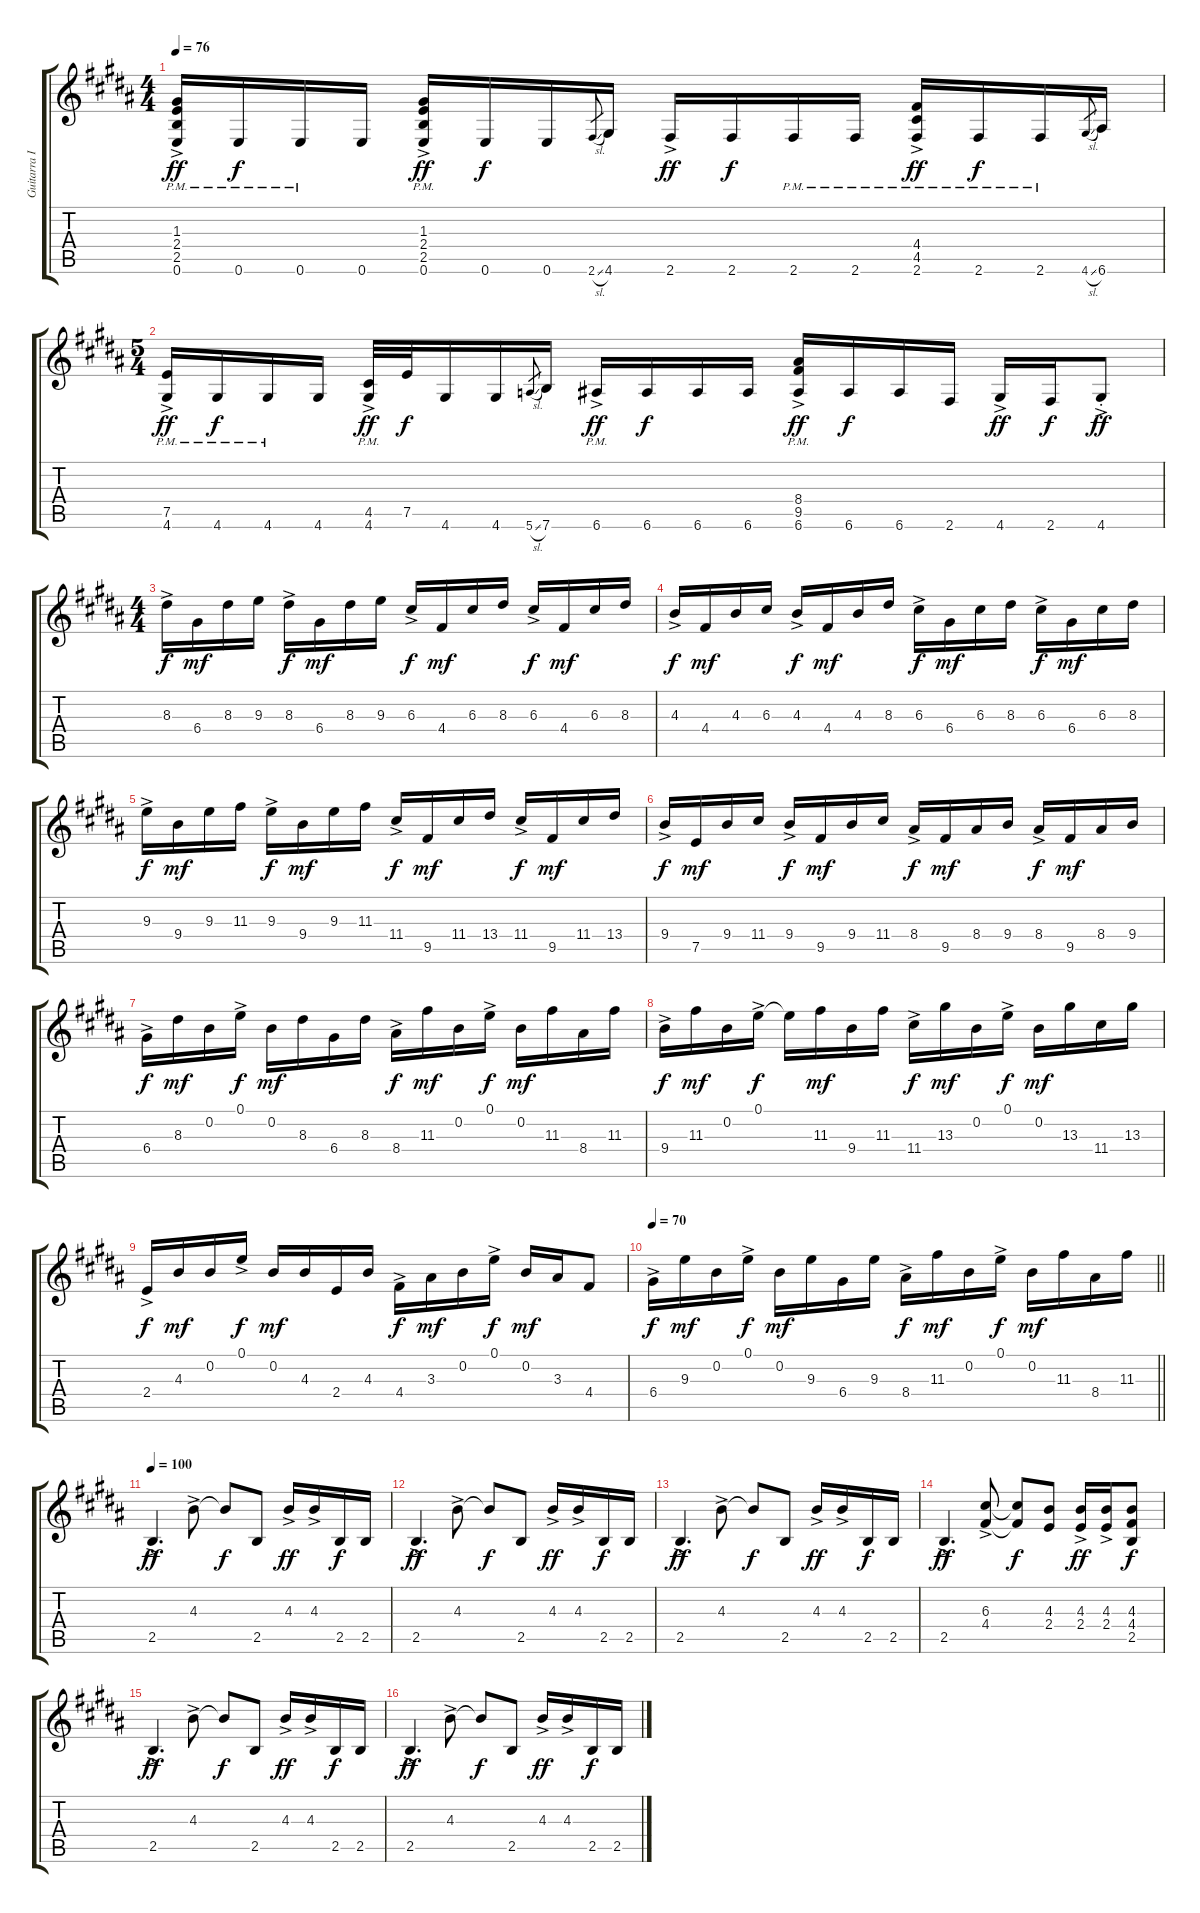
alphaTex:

\track ("Guitarra I" "Guitarra I") {instrument distortionguitar}
\staff {score tabs}
\tuning (E4 B3 G3 D3 A2 E2) {hide}
\ts (4 4)
\tempo 76
\clef g2
\ks b
(1.3{pm} 2.4{pm} 2.5{pm} 0.6{ac pm}).16{dy ff} 0.6{pm}.16{dy f} 0.6{pm}.16 0.6.16 (1.3{pm} 2.4{pm} 2.5{pm} 0.6{ac pm}).16{dy ff} 0.6.16{dy f} 0.6.16 2.6{sl}.8{gr} 4.6.16 2.6{ac}.16{dy ff} 2.6.16{dy f} 2.6{pm}.16 2.6{pm}.16 (4.4{pm} 4.5{pm} 2.6{ac pm}).16{dy ff} 2.6{pm}.16{dy f} 2.6{pm}.16 4.6{sl}.8{gr} 6.6.16 |
\ts (5 4)
(7.5{pm} 4.6{ac pm}).16{dy ff} 4.6{pm}.16{dy f} 4.6{pm}.16 4.6.16 (4.5{pm} 4.6{ac pm}).32{dy ff} 7.5.32{dy f} 4.6.16 4.6.16 5.6{sl}.8{gr} 7.6.16 6.6{ac pm}.16{dy ff} 6.6.16{dy f} 6.6.16 6.6.16 (8.4{pm} 9.5{pm} 6.6{ac pm}).16{dy ff} 6.6.16{dy f} 6.6.16 2.6.16 4.6{ac}.16{dy ff} 2.6.16{dy f} 4.6{ac st}.8{dy ff} |
\ts (4 4)
8.3{ac}.16{dy f volume 16 instrument electricguitarmuted} 6.4.16{dy mf} 8.3.16 9.3.16 8.3{ac}.16{dy f} 6.4.16{dy mf} 8.3.16 9.3.16 6.3{ac}.16{dy f} 4.4.16{dy mf} 6.3.16 8.3.16 6.3{ac}.16{dy f} 4.4.16{dy mf} 6.3.16 8.3.16 |
4.3{ac}.16{dy f} 4.4.16{dy mf} 4.3.16 6.3.16 4.3{ac}.16{dy f} 4.4.16{dy mf} 4.3.16 8.3.16 6.3{ac}.16{dy f} 6.4.16{dy mf} 6.3.16 8.3.16 6.3{ac}.16{dy f} 6.4.16{dy mf} 6.3.16 8.3.16 |
9.3{ac}.16{dy f} 9.4.16{dy mf} 9.3.16 11.3.16 9.3{ac}.16{dy f} 9.4.16{dy mf} 9.3.16 11.3.16 11.4{ac}.16{dy f} 9.5.16{dy mf} 11.4.16 13.4.16 11.4{ac}.16{dy f} 9.5.16{dy mf} 11.4.16 13.4.16 |
9.4{ac}.16{dy f} 7.5.16{dy mf} 9.4.16 11.4.16 9.4{ac}.16{dy f} 9.5.16{dy mf} 9.4.16 11.4.16 8.4{ac}.16{dy f} 9.5.16{dy mf} 8.4.16 9.4.16 8.4{ac}.16{dy f} 9.5.16{dy mf} 8.4.16 9.4.16 |
6.4{ac}.16{dy f instrument electricguitarclean} 8.3.16{dy mf} 0.2.16 0.1{ac}.16{dy f} 0.2.16{dy mf} 8.3.16 6.4.16 8.3.16 8.4{ac}.16{dy f} 11.3.16{dy mf} 0.2.16 0.1{ac}.16{dy f} 0.2.16{dy mf} 11.3.16 8.4.16 11.3.16 |
9.4{ac}.16{dy f} 11.3.16{dy mf} 0.2.16 0.1{ac}.16{dy f} 0.1{t}.16 11.3.16{dy mf} 9.4.16 11.3.16 11.4{ac}.16{dy f} 13.3.16{dy mf} 0.2.16 0.1{ac}.16{dy f} 0.2.16{dy mf} 13.3.16 11.4.16 13.3.16 |
2.4{ac}.16{dy f} 4.3.16{dy mf} 0.2.16 0.1{ac}.16{dy f} 0.2.16{dy mf} 4.3.16 2.4.16 4.3.16 4.4{ac}.16{dy f} 3.3.16{dy mf} 0.2.16 0.1{ac}.16{dy f} 0.2.16{dy mf} 3.3.16 4.4.8 |
\tempo 70
\barLineRight lightlight
6.4{ac}.16{dy f} 9.3.16{dy mf} 0.2.16 0.1{ac}.16{dy f} 0.2.16{dy mf} 9.3.16 6.4.16 9.3.16 8.4{ac}.16{dy f} 11.3.16{dy mf} 0.2.16 0.1{ac}.16{dy f} 0.2.16{dy mf} 11.3.16 8.4.16 11.3.16 |
\tempo 100
2.5{ac}.4{d dy ff volume 14 instrument distortionguitar} 4.3{ac}.8 4.3{t}.8{dy f} 2.5.8 4.3{ac}.16{dy ff} 4.3{ac}.16 2.5.16{dy f} 2.5.16 |
2.5{ac}.4{d dy ff} 4.3{ac}.8 4.3{t}.8{dy f} 2.5.8 4.3{ac}.16{dy ff} 4.3{ac}.16 2.5.16{dy f} 2.5.16 |
2.5{ac}.4{d dy ff} 4.3{ac}.8 4.3{t}.8{dy f} 2.5.8 4.3{ac}.16{dy ff} 4.3{ac}.16 2.5.16{dy f} 2.5.16 |
2.5{ac}.4{d dy ff} (6.3{ac} 4.4{ac}).8 (6.3{t} 4.4{t}).8{dy f} (4.3 2.4).8 (4.3{ac} 2.4{ac}).16{dy ff} (4.3{ac} 2.4{ac}).16 (4.3 4.4 2.5).8{dy f} |
2.5{ac}.4{d dy ff} 4.3{ac}.8 4.3{t}.8{dy f} 2.5.8 4.3{ac}.16{dy ff} 4.3{ac}.16 2.5.16{dy f} 2.5.16 |
2.5{ac}.4{d dy ff} 4.3{ac}.8 4.3{t}.8{dy f} 2.5.8 4.3{ac}.16{dy ff} 4.3{ac}.16 2.5.16{dy f} 2.5.16
